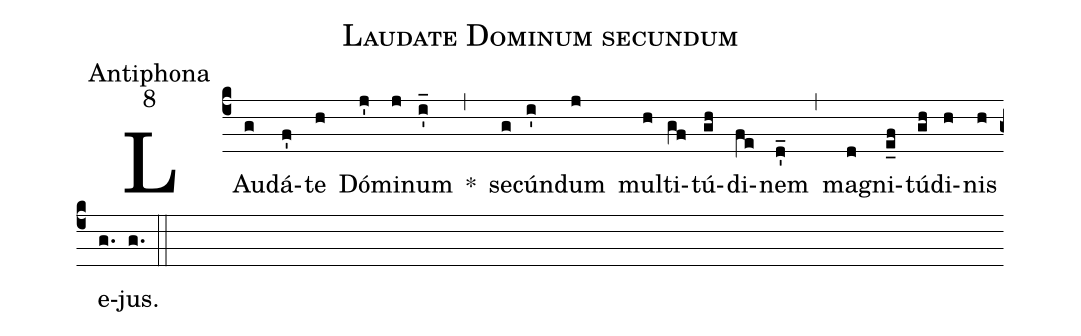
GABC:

name:Laudate Dominum secundum;
office-part:Antiphona;
mode:8;
%%
(c4) LAu(g)dá(f')te(h) Dó(j')mi(j)num(i'_) *(,) se(g)cún(i')dum(j) mul(h)ti(gf)tú(gh)di(fe)nem(d'_) (,) ma(d)gni(e_f)tú(gh)di(h)nis(h) e(g.)jus.(g.) (::)
